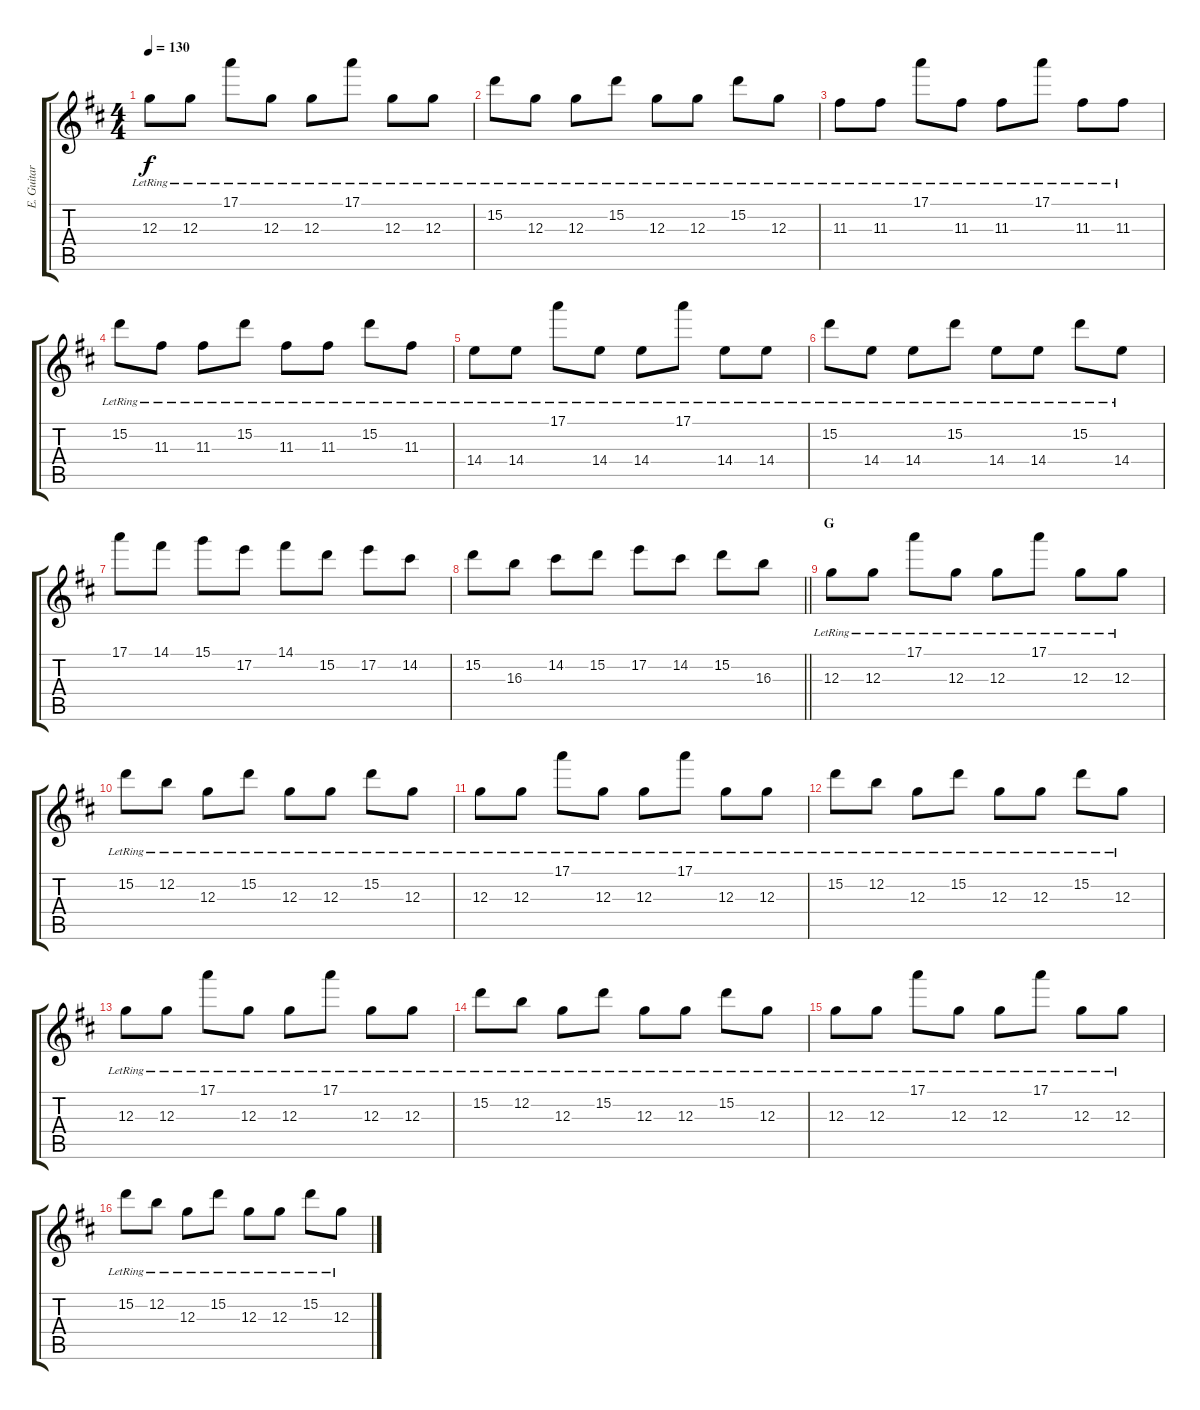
\track ("E. Guitar I" "E. Guitar ") {instrument electricguitarclean}
\staff {score tabs}
\tuning (E4 B3 G3 D3 A2 E2) {hide}
\ts (4 4)
\tempo 130
\clef g2
\ks d
12.3{lr}.8{dy f} 12.3{lr}.8 17.1{lr}.8 12.3{lr}.8 12.3{lr}.8 17.1{lr}.8 12.3{lr}.8 12.3{lr}.8 |
15.2{lr}.8 12.3{lr}.8 12.3{lr}.8 15.2{lr}.8 12.3{lr}.8 12.3{lr}.8 15.2{lr}.8 12.3{lr}.8 |
11.3{lr}.8 11.3{lr}.8 17.1{lr}.8 11.3{lr}.8 11.3{lr}.8 17.1{lr}.8 11.3{lr}.8 11.3{lr}.8 |
15.2{lr}.8 11.3{lr}.8 11.3{lr}.8 15.2{lr}.8 11.3{lr}.8 11.3{lr}.8 15.2{lr}.8 11.3{lr}.8 |
14.4{lr}.8 14.4{lr}.8 17.1{lr}.8 14.4{lr}.8 14.4{lr}.8 17.1{lr}.8 14.4{lr}.8 14.4{lr}.8 |
15.2{lr}.8 14.4{lr}.8 14.4{lr}.8 15.2{lr}.8 14.4{lr}.8 14.4{lr}.8 15.2{lr}.8 14.4{lr}.8 |
17.1.8 14.1.8 15.1.8 17.2.8 14.1.8 15.2.8 17.2.8 14.2.8 |
\barLineRight lightlight
15.2.8 16.3.8 14.2.8 15.2.8 17.2.8 14.2.8 15.2.8 16.3.8 |
\section ("" "G")
12.3{lr}.8 12.3{lr}.8 17.1{lr}.8 12.3{lr}.8 12.3{lr}.8 17.1{lr}.8 12.3{lr}.8 12.3{lr}.8 |
15.2{lr}.8 12.2{lr}.8 12.3{lr}.8 15.2{lr}.8 12.3{lr}.8 12.3{lr}.8 15.2{lr}.8 12.3{lr}.8 |
12.3{lr}.8 12.3{lr}.8 17.1{lr}.8 12.3{lr}.8 12.3{lr}.8 17.1{lr}.8 12.3{lr}.8 12.3{lr}.8 |
15.2{lr}.8 12.2{lr}.8 12.3{lr}.8 15.2{lr}.8 12.3{lr}.8 12.3{lr}.8 15.2{lr}.8 12.3{lr}.8 |
12.3{lr}.8 12.3{lr}.8 17.1{lr}.8 12.3{lr}.8 12.3{lr}.8 17.1{lr}.8 12.3{lr}.8 12.3{lr}.8 |
15.2{lr}.8 12.2{lr}.8 12.3{lr}.8 15.2{lr}.8 12.3{lr}.8 12.3{lr}.8 15.2{lr}.8 12.3{lr}.8 |
12.3{lr}.8 12.3{lr}.8 17.1{lr}.8 12.3{lr}.8 12.3{lr}.8 17.1{lr}.8 12.3{lr}.8 12.3{lr}.8 |
15.2{lr}.8 12.2{lr}.8 12.3{lr}.8 15.2{lr}.8 12.3{lr}.8 12.3{lr}.8 15.2{lr}.8 12.3{lr}.8
